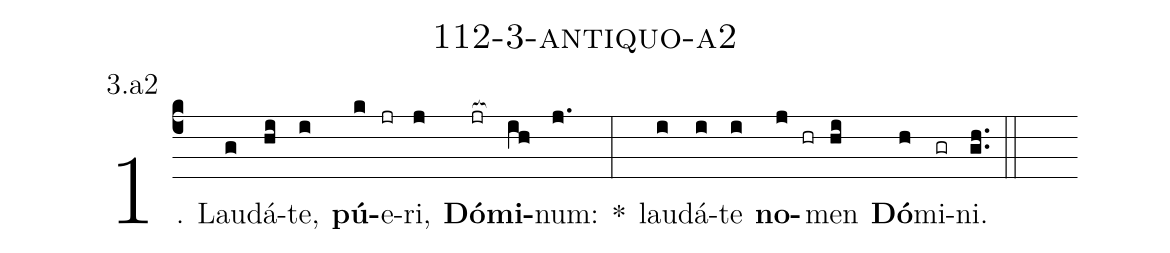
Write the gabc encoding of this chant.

name: 112-3-antiquo-a2;
annotation: 3.a2;
%%
(c4)1. Lau(g)dá(hi)te,(i) <b>pú</b>(k)e(jr)ri,(j) <b>Dó</b>(jr[ocb:1{])<b>mi</b>(ih[ocb:0}])num:(j.) *(:) lau(i)dá(i)te(i) <b>no</b>(j hr)men(hi) <b>Dó</b>(h)mi(gr)ni.(gh..) (::)
